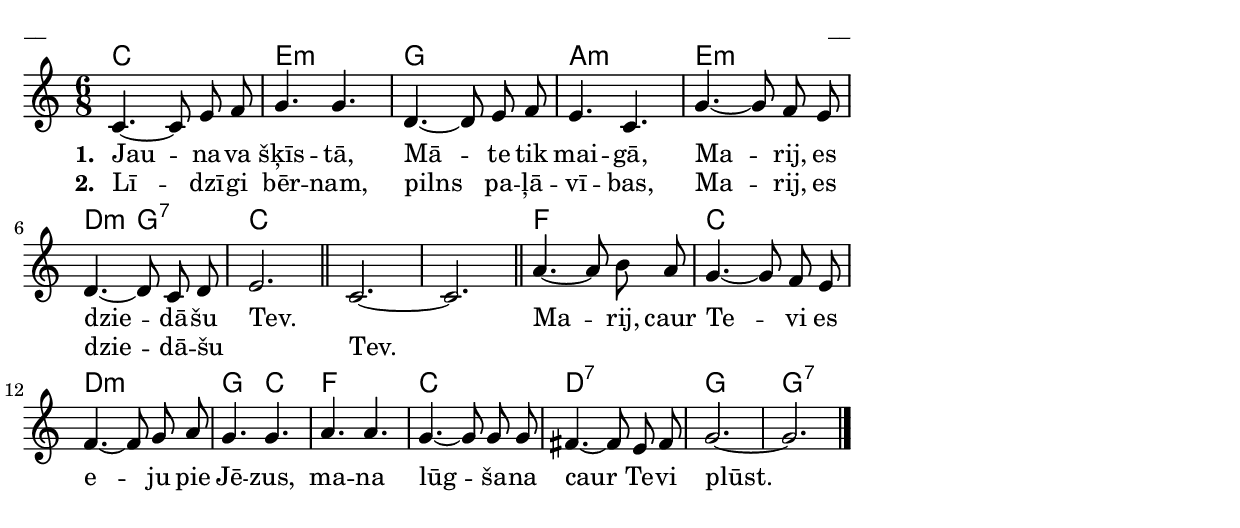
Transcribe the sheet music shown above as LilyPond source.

\version "2.13.18"

\paper {
line-width = 14\cm
left-margin = 0.4\cm
between-system-padding = 0.1\cm
between-system-space = 0.1\cm
}

\layout {
indent = #0
ragged-last = ##f
}

chordsA = \chordmode {c2. e:min g a:min e:min d4.:min g:7 c2. s1. f2. c d:min g4. c f2. c d:7 g g:7}

voiceA = \relative c' {
\clef "treble"
\key c \major
\time 6/8

c4.~ c8 e f | g4. g | d~ d8 e f | e4. c | g'~ g8 f e | d4.~ d8 c d | e2. \bar"||" c2.~ | c \bar"||" a'4.~ a8 b a | g4.~ g8 f e | f4.~ f8 g a | g4. g | a a | g~ g8 g g | fis4.~ fis8 e fis | g2.~ | g \bar "|."
}

lyricA = \lyricmode {
\set stanza = #"1. "
Jau -- na -- va šķīs -- tā, Mā -- te tik  mai -- gā, Ma -- rij, es dzie -- dā -- šu Tev. _ Ma -- rij, caur Te -- vi es e -- ju pie Jē -- zus, ma -- na lūg -- ša -- na caur Te -- vi plūst.
}
lyricB = \lyricmode {
\set stanza = #"2. "
Lī -- dzī -- gi bēr -- nam, pilns pa -- ļā -- vī -- bas, Ma -- rij, es dzie -- dā -- šu _ Tev.
}

fullScore = <<
\new ChordNames { \chordsA }
\new Staff {
<<
\new Voice = "voiceA" { \oneVoice \autoBeamOff \voiceA }
\lyricsto "voiceA" \new Lyrics \lyricA
\lyricsto "voiceA" \new Lyrics \lyricB
>>
}
>>


\score {
\fullScore
\header { piece = "__" opus = "__" }
}
\markup { \with-color #(x11-color 'white) \sans \smaller "aaa" }
\score {
\unfoldRepeats
\fullScore
\midi {
\context { \Staff \remove "Staff_performer" }
\context { \Voice \consists "Staff_performer" }
}
}

